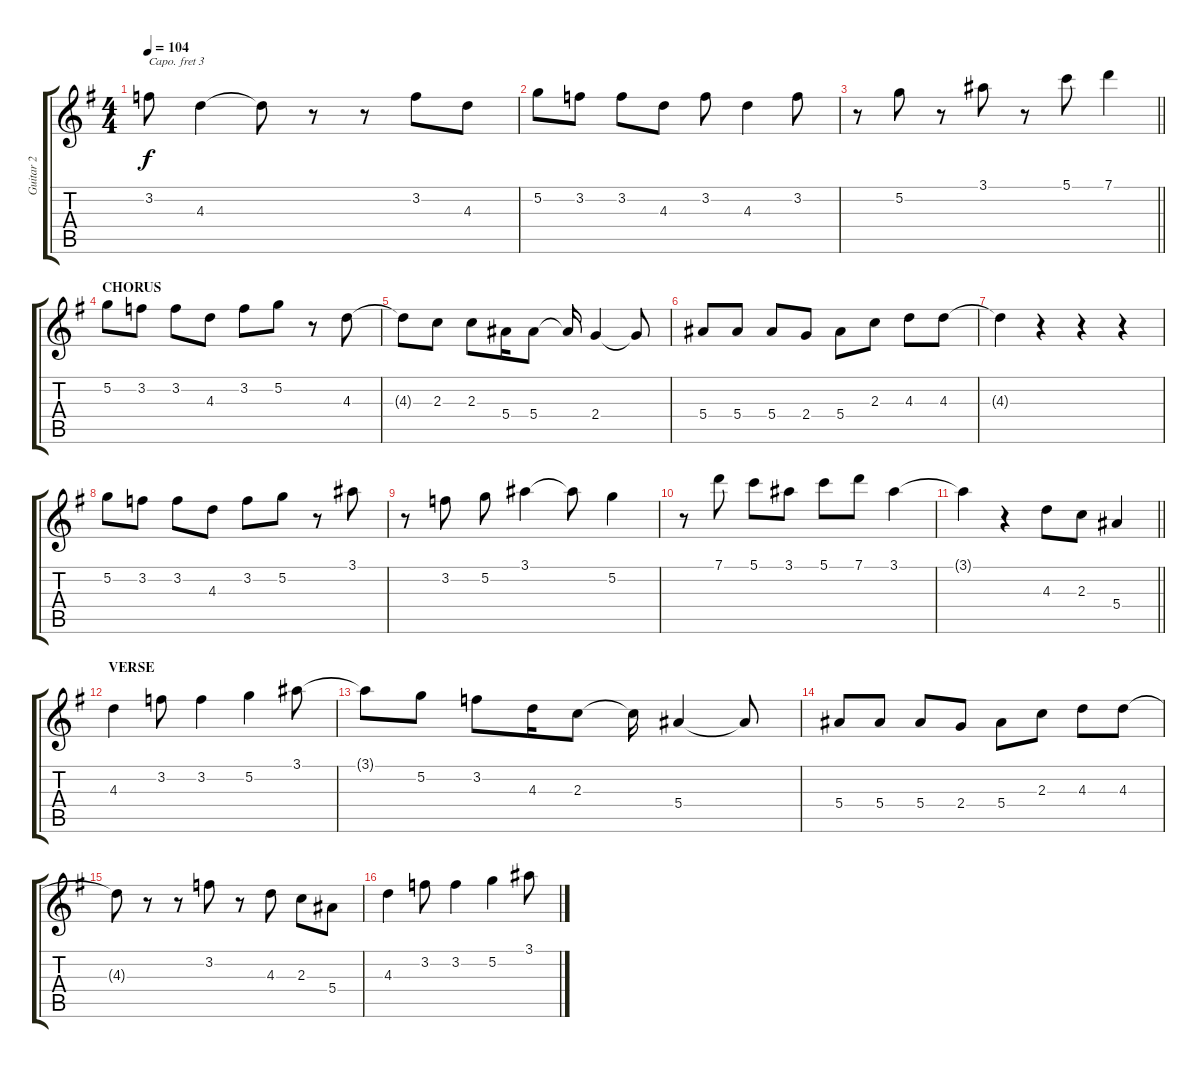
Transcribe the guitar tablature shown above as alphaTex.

\track ("Guitar 2" "Guitar 2") {instrument acousticguitarnylon}
\staff {score tabs}
\capo 3
\tuning (E4 B3 G3 D3 A2 E2) {hide}
\ts (4 4)
\tempo 104
\clef g2
\ks g
3.2{t}.8{dy f} 4.3.4 4.3{t}.8 r.8 r.8 3.2.8 4.3.8 |
5.2.8 3.2.8 3.2.8 4.3.8 3.2.8 4.3.4 3.2.8 |
\barLineRight lightlight
r.8 5.2.8 r.8 3.1.8 r.8 5.1.8 7.1.4 |
\section ("" "CHORUS")
5.2.8 3.2.8 3.2.8 4.3.8 3.2.8 5.2.8 r.8 4.3.8 |
4.3{t}.8 2.3.8 2.3.8 5.4.16 5.4.8 5.4{t}.16 2.4.4 2.4{t}.8 |
5.4.8 5.4.8 5.4.8 2.4.8 5.4.8 2.3.8 4.3.8 4.3.8 |
4.3{t}.4 r.4 r.4 r.4 |
5.2.8 3.2.8 3.2.8 4.3.8 3.2.8 5.2.8 r.8 3.1.8 |
r.8 3.2.8 5.2.8 3.1.4 3.1{t}.8 5.2.4 |
r.8 7.1.8 5.1.8 3.1.8 5.1.8 7.1.8 3.1.4 |
\barLineRight lightlight
3.1{t}.4 r.4 4.3.8 2.3.8 5.4.4 |
\section ("" "VERSE")
4.3.4 3.2.8 3.2.4 5.2.4 3.1.8 |
3.1{t}.8 5.2.8 3.2.8 4.3.16 2.3.8 2.3{t}.16 5.4.4 5.4{t}.8 |
5.4.8 5.4.8 5.4.8 2.4.8 5.4.8 2.3.8 4.3.8 4.3.8 |
4.3{t}.8 r.8 r.8 3.2.8 r.8 4.3.8 2.3.8 5.4.8 |
4.3.4 3.2.8 3.2.4 5.2.4 3.1.8
